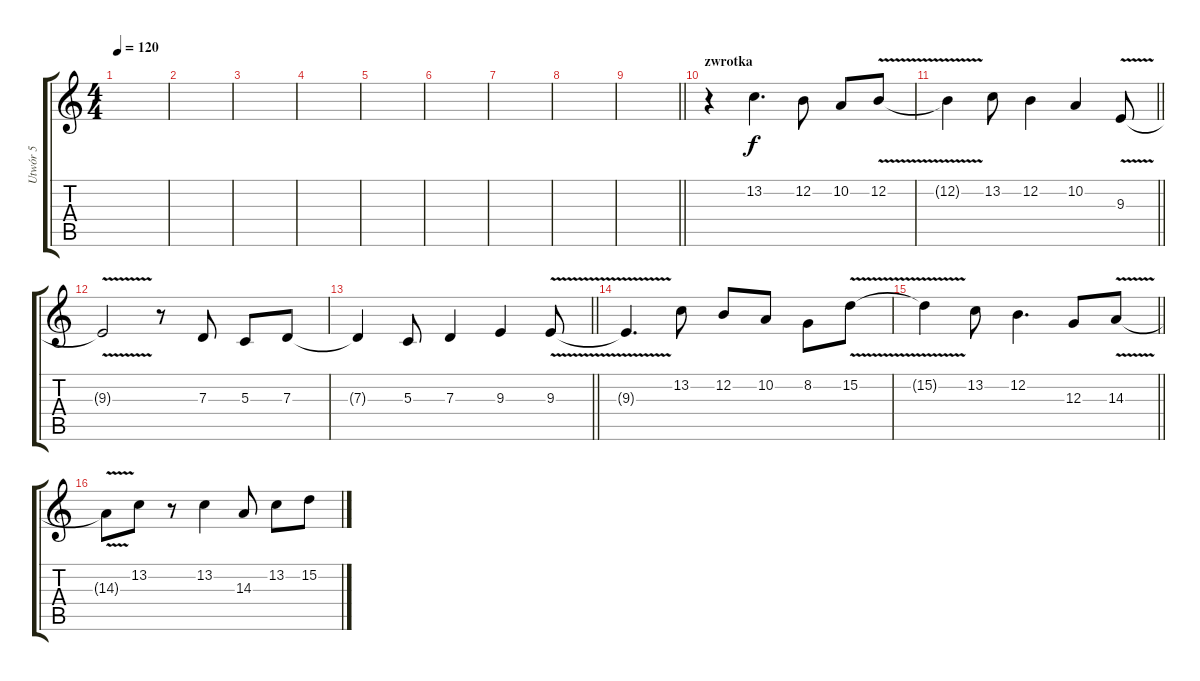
\track ("Utwór 5" "Utwór 5") {instrument oboe}
\staff {score tabs}
\tuning (E4 B3 G3 D3 A2 E2) {hide}
\ts (4 4)
\tempo 120
\clef g2
\ks c
|
|
|
|
|
|
|
|
\barLineRight lightlight
|
\section ("" "zwrotka")
r.4 13.2.4{d} 12.2.8 10.2.8 12.2{v}.8 |
\barLineRight lightlight
12.2{t}.4 13.2.8 12.2.4 10.2.4 9.3{v}.8 |
9.3{t}.2 r.8 7.3.8 5.3.8 7.3.8 |
\barLineRight lightlight
7.3{t}.4 5.3.8 7.3.4 9.3.4 9.3{v}.8 |
9.3{t}.4{d} 13.2.8 12.2.8 10.2.8 8.2.8 15.2{v}.8 |
\barLineRight lightlight
15.2{t}.4 13.2.8 12.2.4{d} 12.3.8 14.3{v}.8 |
14.3{t}.8 13.2.8 r.8 13.2.4 14.3.8 13.2.8 15.2.8
